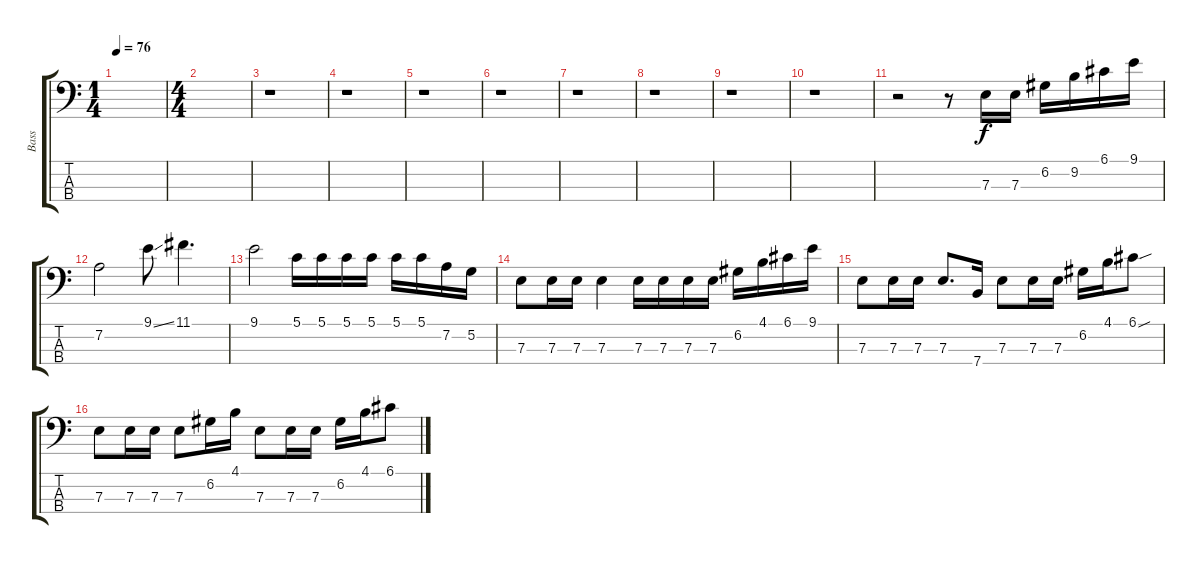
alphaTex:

\track ("Bass" "Bass") {instrument electricbassfinger}
\staff {score tabs}
\tuning (G2 D2 A1 E1) {hide}
\ts (1 4)
\tempo 76
\clef f4
\ks c
|
\ts (4 4)
|
r.1 |
r.1 |
r.1 |
r.1 |
r.1 |
r.1 |
r.1 |
r.1 |
r.2 r.8 7.3.16 7.3.16 6.2.16 9.2.16 6.1.16 9.1.16 |
7.2.2 9.1{ss}.8 11.1.4{d} |
9.1.2 5.1.16 5.1.16 5.1.16 5.1.16 5.1.16 5.1.16 7.2.16 5.2.16 |
7.3.8 7.3.16 7.3.16 7.3.4 7.3.16 7.3.16 7.3.16 7.3.16 6.2.16 4.1.16 6.1.16 9.1.16 |
7.3.8 7.3.16 7.3.16 7.3.8{d} 7.4.16 7.3.8 7.3.16 7.3.16 6.2.16 4.1.16 6.1{sou}.8 |
7.3.8 7.3.16 7.3.16 7.3.8 6.2.16 4.1.16 7.3.8 7.3.16 7.3.16 6.2.16 4.1.16 6.1.8
